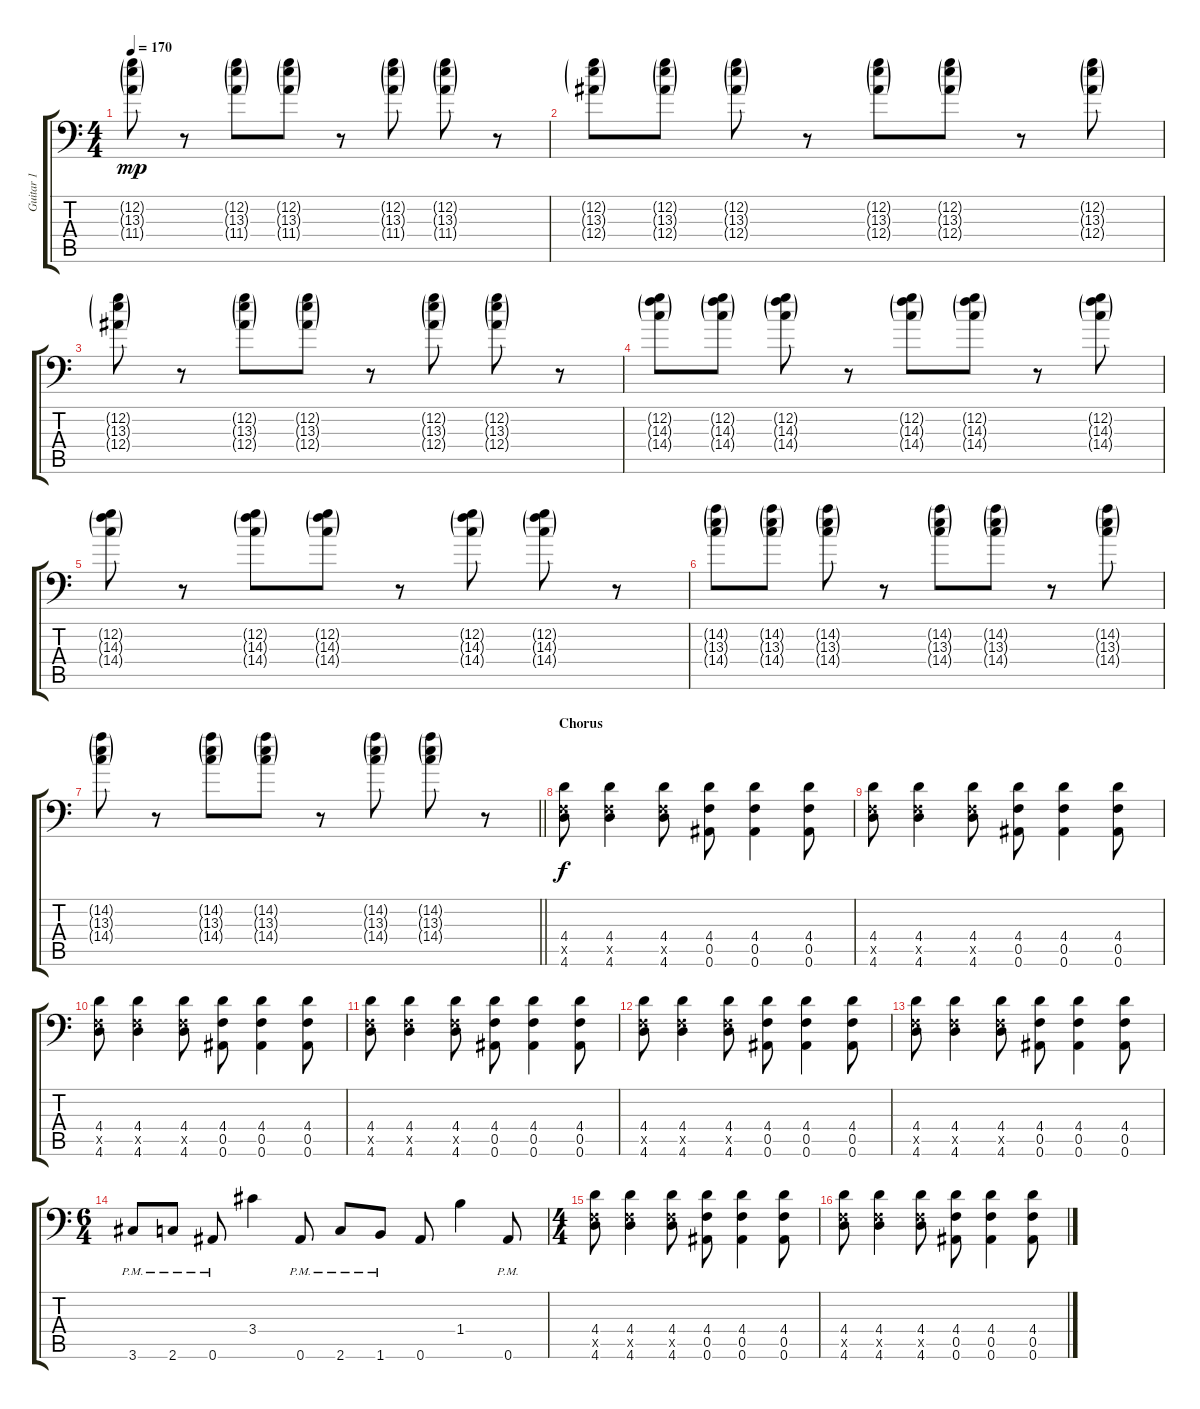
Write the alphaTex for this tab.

\track ("Guitar 1" "Guitar 1") {instrument distortionguitar}
\staff {score tabs}
\tuning (C4 G3 Eb3 Bb2 F2 Bb1) {hide}
\ts (4 4)
\tempo 170
\clef f4
\ks c
(12.2{g} 13.3{g} 11.4{g}).8{dy mp} r.8 (12.2{g} 13.3{g} 11.4{g}).8 (12.2{g} 13.3{g} 11.4{g}).8 r.8 (12.2{g} 13.3{g} 11.4{g}).8 (12.2{g} 13.3{g} 11.4{g}).8 r.8 |
(12.2{g} 13.3{g} 12.4{g}).8 (12.2{g} 13.3{g} 12.4{g}).8 (12.2{g} 13.3{g} 12.4{g}).8 r.8 (12.2{g} 13.3{g} 12.4{g}).8 (12.2{g} 13.3{g} 12.4{g}).8 r.8 (12.2{g} 13.3{g} 12.4{g}).8 |
(12.2{g} 13.3{g} 12.4{g}).8 r.8 (12.2{g} 13.3{g} 12.4{g}).8 (12.2{g} 13.3{g} 12.4{g}).8 r.8 (12.2{g} 13.3{g} 12.4{g}).8 (12.2{g} 13.3{g} 12.4{g}).8 r.8 |
(12.2{g} 14.3{g} 14.4{g}).8 (12.2{g} 14.3{g} 14.4{g}).8 (12.2{g} 14.3{g} 14.4{g}).8 r.8 (12.2{g} 14.3{g} 14.4{g}).8 (12.2{g} 14.3{g} 14.4{g}).8 r.8 (12.2{g} 14.3{g} 14.4{g}).8 |
(12.2{g} 14.3{g} 14.4{g}).8 r.8 (12.2{g} 14.3{g} 14.4{g}).8 (12.2{g} 14.3{g} 14.4{g}).8 r.8 (12.2{g} 14.3{g} 14.4{g}).8 (12.2{g} 14.3{g} 14.4{g}).8 r.8 |
(14.2{g} 13.3{g} 14.4{g}).8 (14.2{g} 13.3{g} 14.4{g}).8 (14.2{g} 13.3{g} 14.4{g}).8 r.8 (14.2{g} 13.3{g} 14.4{g}).8 (14.2{g} 13.3{g} 14.4{g}).8 r.8 (14.2{g} 13.3{g} 14.4{g}).8 |
\barLineRight lightlight
(14.2{g} 13.3{g} 14.4{g}).8 r.8 (14.2{g} 13.3{g} 14.4{g}).8 (14.2{g} 13.3{g} 14.4{g}).8 r.8 (14.2{g} 13.3{g} 14.4{g}).8 (14.2{g} 13.3{g} 14.4{g}).8 r.8 |
\section ("" "Chorus")
(4.4 0.5{x} 4.6).8{dy f volume 12 instrument distortionguitar} (4.4 0.5{x} 4.6).4 (4.4 0.5{x} 4.6).8 (4.4 0.5 0.6).8 (4.4 0.5 0.6).4 (4.4 0.5 0.6).8 |
(4.4 0.5{x} 4.6).8 (4.4 0.5{x} 4.6).4 (4.4 0.5{x} 4.6).8 (4.4 0.5 0.6).8 (4.4 0.5 0.6).4 (4.4 0.5 0.6).8 |
(4.4 0.5{x} 4.6).8 (4.4 0.5{x} 4.6).4 (4.4 0.5{x} 4.6).8 (4.4 0.5 0.6).8 (4.4 0.5 0.6).4 (4.4 0.5 0.6).8 |
(4.4 0.5{x} 4.6).8 (4.4 0.5{x} 4.6).4 (4.4 0.5{x} 4.6).8 (4.4 0.5 0.6).8 (4.4 0.5 0.6).4 (4.4 0.5 0.6).8 |
(4.4 0.5{x} 4.6).8 (4.4 0.5{x} 4.6).4 (4.4 0.5{x} 4.6).8 (4.4 0.5 0.6).8 (4.4 0.5 0.6).4 (4.4 0.5 0.6).8 |
(4.4 0.5{x} 4.6).8 (4.4 0.5{x} 4.6).4 (4.4 0.5{x} 4.6).8 (4.4 0.5 0.6).8 (4.4 0.5 0.6).4 (4.4 0.5 0.6).8 |
\ts (6 4)
3.6{pm}.8 2.6{pm}.8 0.6{pm}.8 3.4.4 0.6{pm}.8 2.6{pm}.8 1.6{pm}.8 0.6.8 1.4.4 0.6{pm}.8 |
\ts (4 4)
(4.4 0.5{x} 4.6).8 (4.4 0.5{x} 4.6).4 (4.4 0.5{x} 4.6).8 (4.4 0.5 0.6).8 (4.4 0.5 0.6).4 (4.4 0.5 0.6).8 |
(4.4 0.5{x} 4.6).8 (4.4 0.5{x} 4.6).4 (4.4 0.5{x} 4.6).8 (4.4 0.5 0.6).8 (4.4 0.5 0.6).4 (4.4 0.5 0.6).8
